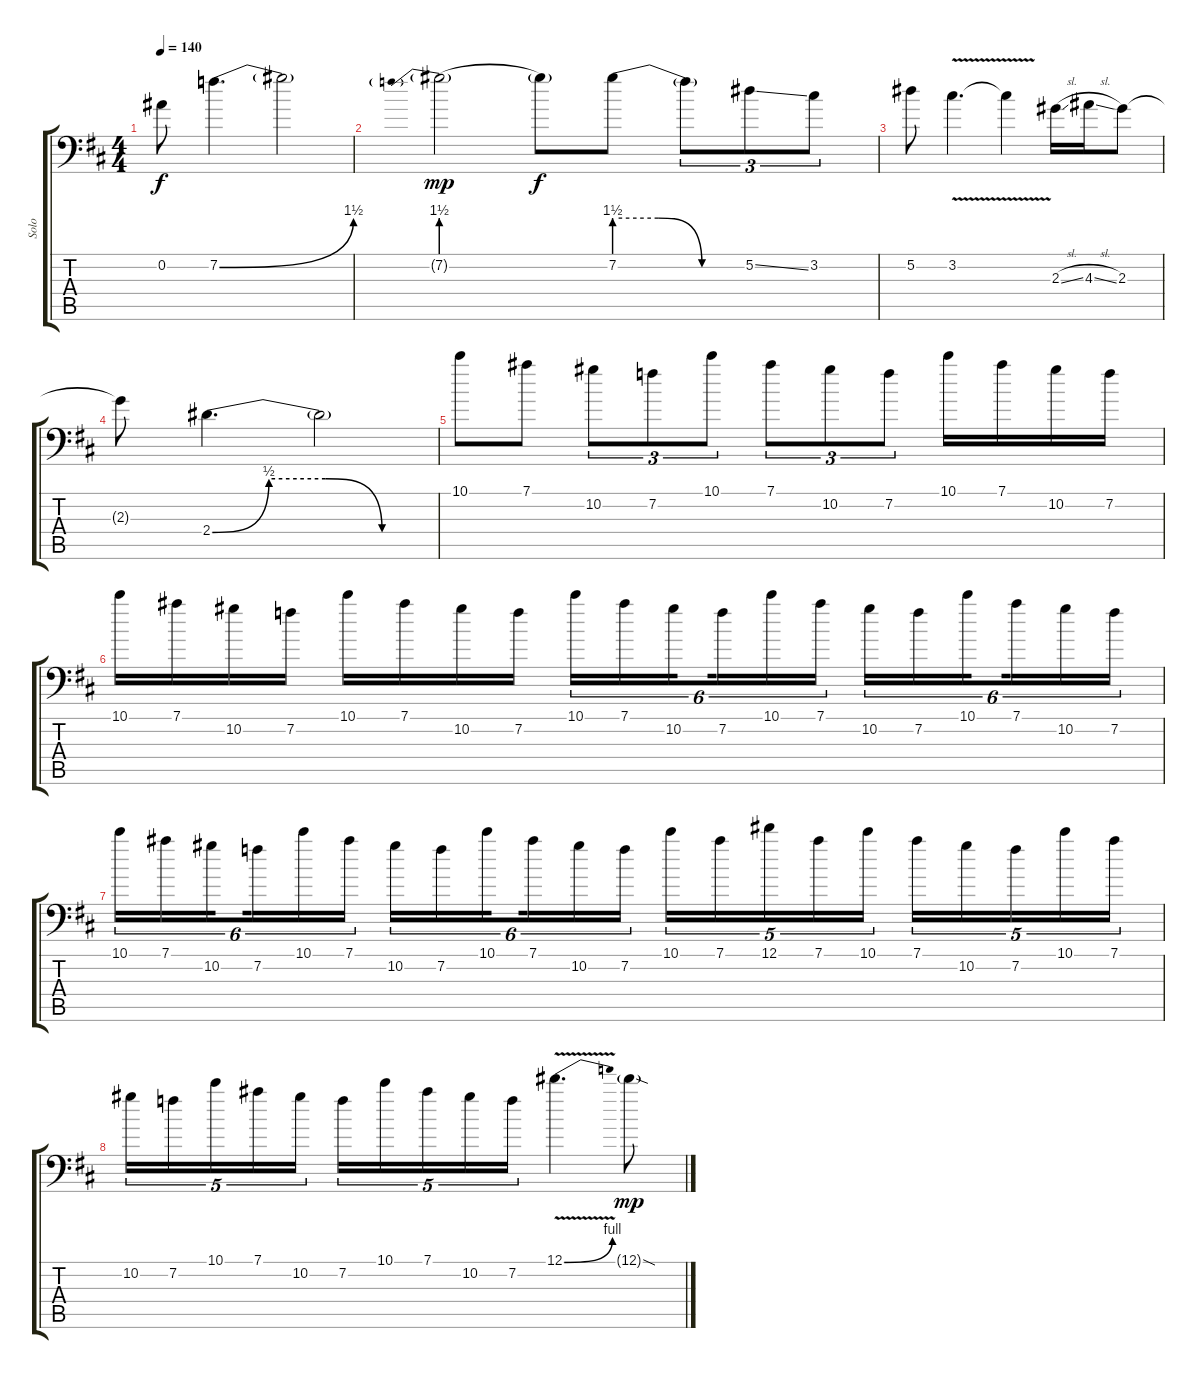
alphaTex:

\track ("Solo" "Solo") {instrument distortionguitar}
\staff {score tabs}
\tuning (Eb4 Bb3 Gb3 Db3 Ab2 Bb1) {hide}
\ts (4 4)
\tempo 140
\clef f4
\ks d
0.2.8{dy f} 7.2{be (bend 0 0 60 6)}.4{d} 7.2{t}.2 |
7.2{be (prebend 0 6 60 6) g}.2{dy mp} 7.2{t}.8{dy f} 7.2{be (custom 0 6 20 6 40 0 60 0)}.8 7.2{t}.8{tu (3 2)} 5.2{ss}.8{tu (3 2)} 3.2.8{tu (3 2)} |
5.2.8 3.2{v}.4{d} 3.2{t}.4 2.3{sl}.16 4.3{sl}.16 2.3.8 |
2.3{t}.8 2.4{be (custom 0 0 15 2 30 2 45 0 60 0)}.4{d} 2.4{t}.2 |
10.1.8 7.1.8 10.2.8{tu (3 2)} 7.2.8{tu (3 2)} 10.1.8{tu (3 2)} 7.1.8{tu (3 2)} 10.2.8{tu (3 2)} 7.2.8{tu (3 2)} 10.1.16 7.1.16 10.2.16 7.2.16 |
10.1.16 7.1.16 10.2.16 7.2.16 10.1.16 7.1.16 10.2.16 7.2.16 10.1.16{tu (6 4)} 7.1.16{tu (6 4)} 10.2.16{tu (6 4) beam splitsecondary} 7.2.16{tu (6 4)} 10.1.16{tu (6 4)} 7.1.16{tu (6 4)} 10.2.16{tu (6 4)} 7.2.16{tu (6 4)} 10.1.16{tu (6 4) beam splitsecondary} 7.1.16{tu (6 4)} 10.2.16{tu (6 4)} 7.2.16{tu (6 4)} |
10.1.16{tu (6 4)} 7.1.16{tu (6 4)} 10.2.16{tu (6 4) beam splitsecondary} 7.2.16{tu (6 4)} 10.1.16{tu (6 4)} 7.1.16{tu (6 4)} 10.2.16{tu (6 4)} 7.2.16{tu (6 4)} 10.1.16{tu (6 4) beam splitsecondary} 7.1.16{tu (6 4)} 10.2.16{tu (6 4)} 7.2.16{tu (6 4)} 10.1.16{tu (5 4)} 7.1.16{tu (5 4)} 12.1.16{tu (5 4)} 7.1.16{tu (5 4)} 10.1.16{tu (5 4)} 7.1.16{tu (5 4)} 10.2.16{tu (5 4)} 7.2.16{tu (5 4)} 10.1.16{tu (5 4)} 7.1.16{tu (5 4)} |
10.2.16{tu (5 4)} 7.2.16{tu (5 4)} 10.1.16{tu (5 4)} 7.1.16{tu (5 4)} 10.2.16{tu (5 4)} 7.2.16{tu (5 4)} 10.1.16{tu (5 4)} 7.1.16{tu (5 4)} 10.2.16{tu (5 4)} 7.2.16{tu (5 4)} 12.1{be (bend 0 0 60 4) v}.4{d} 12.1{sod g}.8{dy mp}
